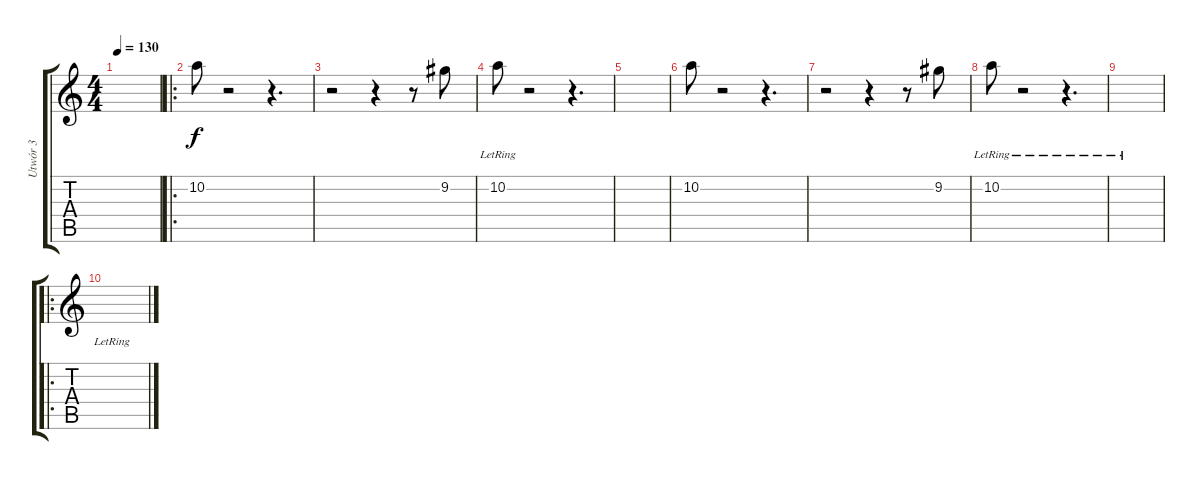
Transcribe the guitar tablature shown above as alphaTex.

\track ("Utwór 3" "Utwór 3") {instrument overdrivenguitar}
\staff {score tabs}
\tuning (E4 B3 G3 D3 A2 E2) {hide}
\ts (4 4)
\tempo 130
\clef g2
\ks c
|
\ro
10.2.8 r.2 r.4{d} |
r.2 r.4 r.8 9.2.8 |
10.2{lr}.8 r.2 r.4{d} |
|
10.2.8 r.2 r.4{d} |
r.2 r.4 r.8 9.2.8 |
10.2{lr}.8 r.2 r.4{d} |
|
\ro
